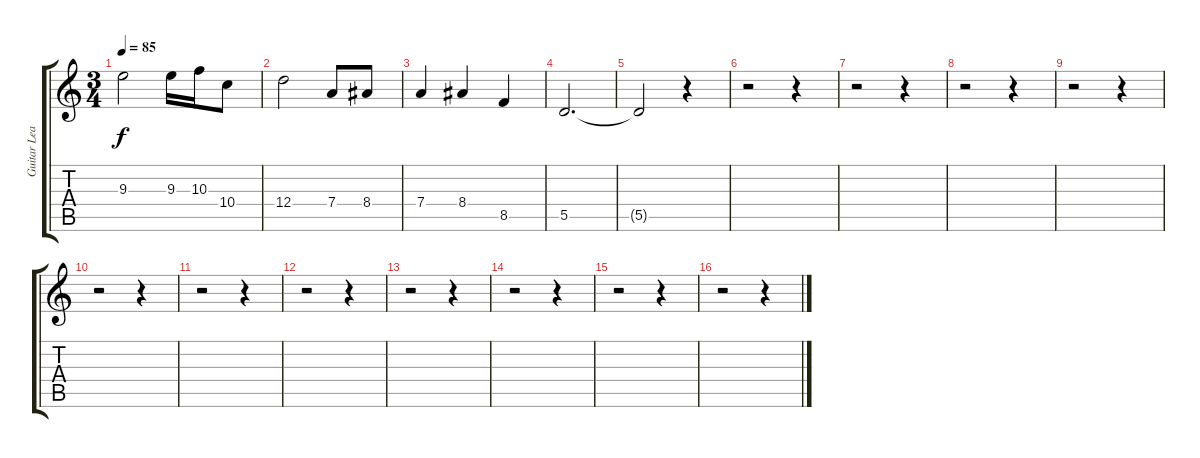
\track ("Guitar Lead 2" "Guitar Lea") {instrument distortionguitar}
\staff {score tabs}
\tuning (E4 B3 G3 D3 A2 E2) {hide}
\ts (3 4)
\tempo 85
\clef g2
\ks c
9.3.2{dy f} 9.3.16 10.3.16 10.4.8 |
12.4.2 7.4.8 8.4.8 |
7.4.4 8.4.4 8.5.4 |
5.5.2{d} |
5.5{t}.2{volume 7} r.4 |
r.2 r.4 |
r.2 r.4 |
r.2 r.4 |
r.2 r.4 |
r.2 r.4 |
r.2 r.4 |
r.2 r.4 |
r.2 r.4 |
r.2 r.4 |
r.2 r.4 |
r.2 r.4
